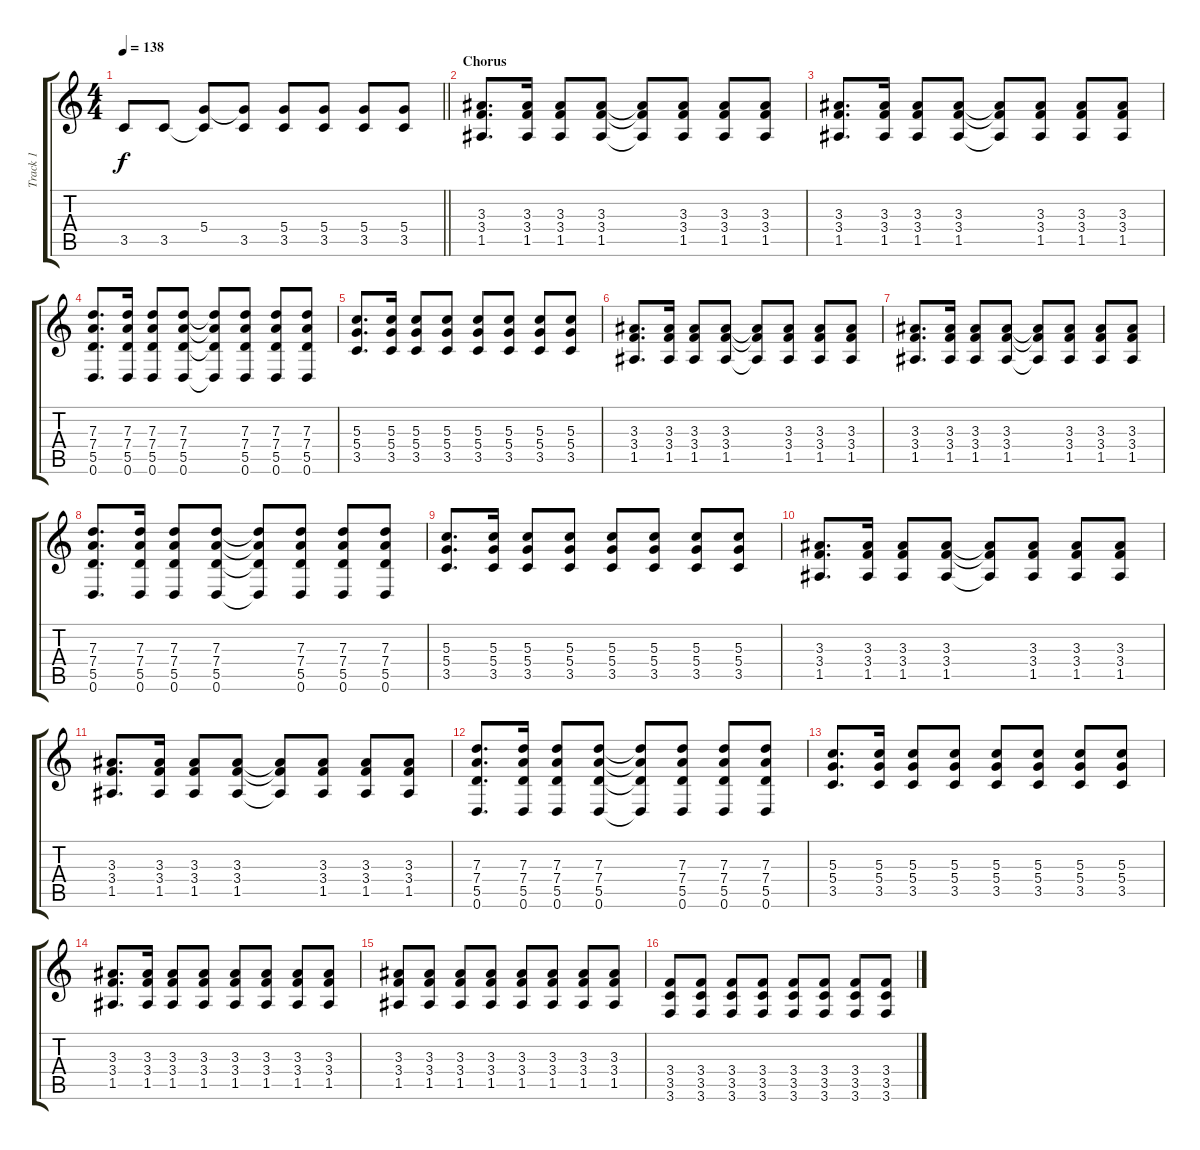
\track ("Track 1" "Track 1") {instrument electricguitarjazz}
\staff {score tabs}
\tuning (E4 B3 G3 D3 A2 D2) {hide}
\ts (4 4)
\tempo 138
\clef g2
\barLineRight lightlight
\ks c
3.5{t}.8{dy f} 3.5.8 (5.4 3.5{t}).8 (5.4{t} 3.5).8 (5.4 3.5).8 (5.4 3.5).8 (5.4 3.5).8 (5.4 3.5).8 |
\section ("" "Chorus")
(3.3 3.4 1.5).8{d} (3.3 3.4 1.5).16 (3.3 3.4 1.5).8 (3.3 3.4 1.5).8 (3.3{t} 3.4{t} 1.5{t}).8 (3.3 3.4 1.5).8 (3.3 3.4 1.5).8 (3.3 3.4 1.5).8 |
(3.3 3.4 1.5).8{d} (3.3 3.4 1.5).16 (3.3 3.4 1.5).8 (3.3 3.4 1.5).8 (3.3{t} 3.4{t} 1.5{t}).8 (3.3 3.4 1.5).8 (3.3 3.4 1.5).8 (3.3 3.4 1.5).8 |
(7.3 7.4 5.5 0.6).8{d} (7.3 7.4 5.5 0.6).16 (7.3 7.4 5.5 0.6).8 (7.3 7.4 5.5 0.6).8 (7.3{t} 7.4{t} 5.5{t} 0.6{t}).8 (7.3 7.4 5.5 0.6).8 (7.3 7.4 5.5 0.6).8 (7.3 7.4 5.5 0.6).8 |
(5.3 5.4 3.5).8{d} (5.3 5.4 3.5).16 (5.3 5.4 3.5).8 (5.3 5.4 3.5).8 (5.3 5.4 3.5).8 (5.3 5.4 3.5).8 (5.3 5.4 3.5).8 (5.3 5.4 3.5).8 |
(3.3 3.4 1.5).8{d} (3.3 3.4 1.5).16 (3.3 3.4 1.5).8 (3.3 3.4 1.5).8 (3.3{t} 3.4{t} 1.5{t}).8 (3.3 3.4 1.5).8 (3.3 3.4 1.5).8 (3.3 3.4 1.5).8 |
(3.3 3.4 1.5).8{d} (3.3 3.4 1.5).16 (3.3 3.4 1.5).8 (3.3 3.4 1.5).8 (3.3{t} 3.4{t} 1.5{t}).8 (3.3 3.4 1.5).8 (3.3 3.4 1.5).8 (3.3 3.4 1.5).8 |
(7.3 7.4 5.5 0.6).8{d} (7.3 7.4 5.5 0.6).16 (7.3 7.4 5.5 0.6).8 (7.3 7.4 5.5 0.6).8 (7.3{t} 7.4{t} 5.5{t} 0.6{t}).8 (7.3 7.4 5.5 0.6).8 (7.3 7.4 5.5 0.6).8 (7.3 7.4 5.5 0.6).8 |
(5.3 5.4 3.5).8{d} (5.3 5.4 3.5).16 (5.3 5.4 3.5).8 (5.3 5.4 3.5).8 (5.3 5.4 3.5).8 (5.3 5.4 3.5).8 (5.3 5.4 3.5).8 (5.3 5.4 3.5).8 |
(3.3 3.4 1.5).8{d} (3.3 3.4 1.5).16 (3.3 3.4 1.5).8 (3.3 3.4 1.5).8 (3.3{t} 3.4{t} 1.5{t}).8 (3.3 3.4 1.5).8 (3.3 3.4 1.5).8 (3.3 3.4 1.5).8 |
(3.3 3.4 1.5).8{d} (3.3 3.4 1.5).16 (3.3 3.4 1.5).8 (3.3 3.4 1.5).8 (3.3{t} 3.4{t} 1.5{t}).8 (3.3 3.4 1.5).8 (3.3 3.4 1.5).8 (3.3 3.4 1.5).8 |
(7.3 7.4 5.5 0.6).8{d} (7.3 7.4 5.5 0.6).16 (7.3 7.4 5.5 0.6).8 (7.3 7.4 5.5 0.6).8 (7.3{t} 7.4{t} 5.5{t} 0.6{t}).8 (7.3 7.4 5.5 0.6).8 (7.3 7.4 5.5 0.6).8 (7.3 7.4 5.5 0.6).8 |
(5.3 5.4 3.5).8{d} (5.3 5.4 3.5).16 (5.3 5.4 3.5).8 (5.3 5.4 3.5).8 (5.3 5.4 3.5).8 (5.3 5.4 3.5).8 (5.3 5.4 3.5).8 (5.3 5.4 3.5).8 |
(3.3 3.4 1.5).8{d} (3.3 3.4 1.5).16 (3.3 3.4 1.5).8 (3.3 3.4 1.5).8 (3.3 3.4 1.5).8 (3.3 3.4 1.5).8 (3.3 3.4 1.5).8 (3.3 3.4 1.5).8 |
(3.3 3.4 1.5).8 (3.3 3.4 1.5).8 (3.3 3.4 1.5).8 (3.3 3.4 1.5).8 (3.3 3.4 1.5).8 (3.3 3.4 1.5).8 (3.3 3.4 1.5).8 (3.3 3.4 1.5).8 |
(3.4 3.5 3.6).8 (3.4 3.5 3.6).8 (3.4 3.5 3.6).8 (3.4 3.5 3.6).8 (3.4 3.5 3.6).8 (3.4 3.5 3.6).8 (3.4 3.5 3.6).8 (3.4 3.5 3.6).8
